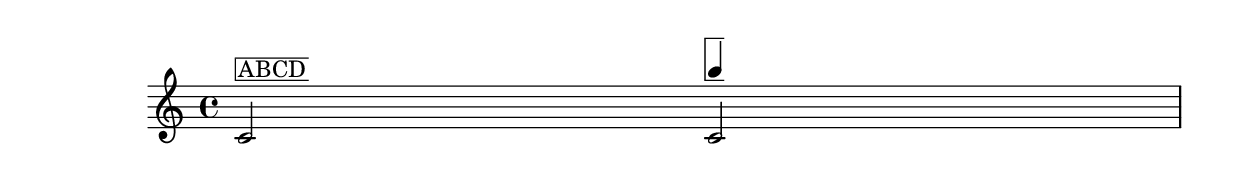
%% Do not edit this file; it is auto-generated from LSR http://lsr.dsi.unimi.it
%% This file is in the public domain.
\version "2.11.46"

\header {
  lsrtags = "rhythms, text"

  texidoc = "
This example shows how to add a markup command to get a three sided box
around some text (or other markup).

"
  doctitle = "Three-sided box"
} % begin verbatim
% New command to add a three sided box, with sides north, west and south
% Based on the box-stencil command defined in scm/stencil.scm
% Note that you use ";" to comment a line in Scheme
#(define-public (NWS-box-stencil stencil thickness padding)
  "Add a box around STENCIL, producing a new stencil."
  (let* ((x-ext (interval-widen (ly:stencil-extent stencil 0) padding))
	 (y-ext (interval-widen (ly:stencil-extent stencil 1) padding))
	 (y-rule (make-filled-box-stencil (cons 0 thickness) y-ext))
	 (x-rule (make-filled-box-stencil
		  (interval-widen x-ext thickness) (cons 0 thickness))))
;    (set! stencil (ly:stencil-combine-at-edge stencil X 1 y-rule padding))
    (set! stencil (ly:stencil-combine-at-edge stencil X -1 y-rule padding))
    (set! stencil (ly:stencil-combine-at-edge stencil Y 1 x-rule 0.0))  
    (set! stencil (ly:stencil-combine-at-edge stencil Y -1 x-rule 0.0))
    stencil))

% The corresponding markup command, based on the \box command defined 
% in scm/define-markup-commands.scm
#(define-markup-command (NWS-box layout props arg) (markup?)
  "Draw a box round @var{arg}.  Looks at @code{thickness},
@code{box-padding} and @code{font-size} properties to determine line
thickness and padding around the markup."
  
  (let* ((th (chain-assoc-get 'thickness props  0.1))
	 (size (chain-assoc-get 'font-size props 0))
	 (pad (* (magstep size)
		 (chain-assoc-get 'box-padding props 0.2)))
	 (m (interpret-markup layout props arg)))
    (NWS-box-stencil m th pad)))


% Test it:

\layout { ragged-right = ##f }

\relative c' { 
  c2^\markup { \NWS-box ABCD }
  c^\markup { \NWS-box \note #"4" #1.0 } 
}
